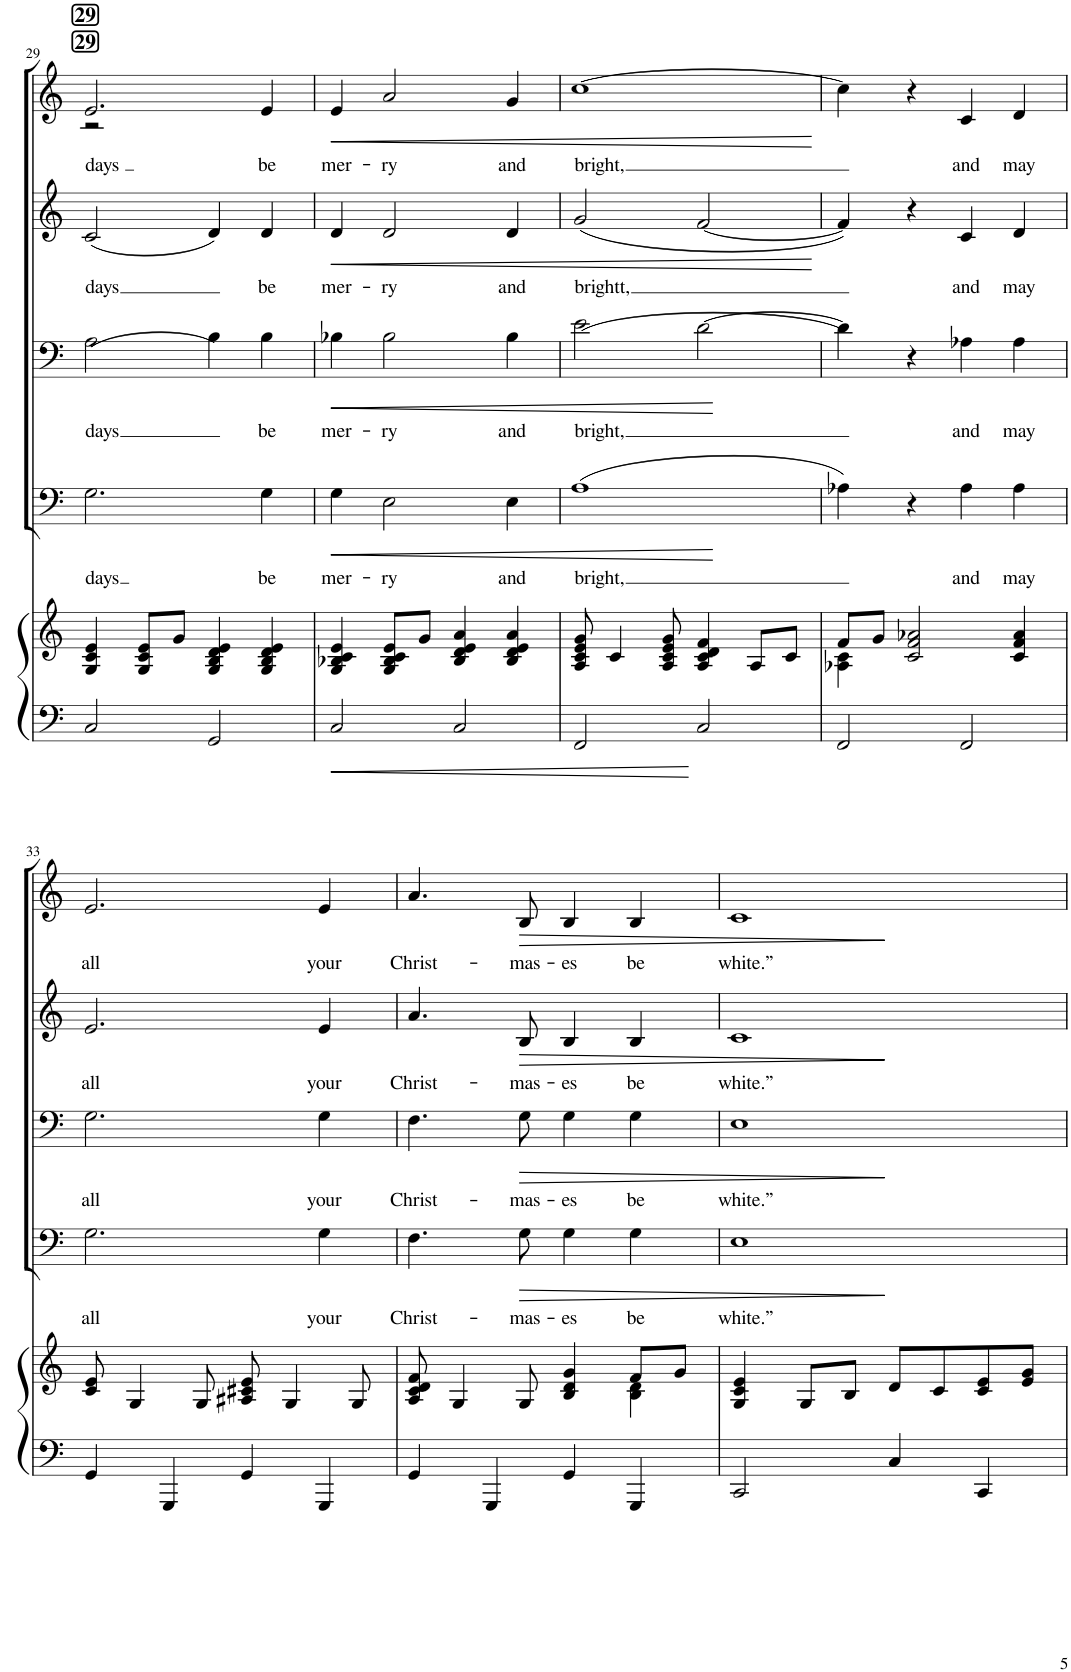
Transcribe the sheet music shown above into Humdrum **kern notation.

**kern	**kern	**kern	**text	**dynam	**kern	**text	**dynam	**kern	**text	**dynam	**kern	**text	**dynam
*part5	*part5	*part4	*part4	*part4	*part3	*part3	*part3	*part2	*part2	*part2	*part1	*part1	*part1
*staff6	*staff5	*staff4	*staff4	*staff4	*staff3	*staff3	*staff3	*staff2	*staff2	*staff2	*staff1	*staff1	*staff1
*I"Piano	*	*I"B.	*	*	*I"T.	*	*	*I"A.	*	*	*I"S.	*	*
*I'Pno	*	*	*	*	*	*	*	*	*	*	*	*	*
!!LO:PB:g=z
*clefF4	*clefG2	*clefF4	*	*	*clefF4	*	*	*clefG2	*	*	*clefG2	*	*
*k[]	*k[]	*k[]	*	*	*k[]	*	*	*k[]	*	*	*k[]	*	*
*M4/4	*M4/4	*M4/4	*	*	*M4/4	*	*	*M4/4	*	*	*M4/4	*	*
*met(c)	*met(c)	*met(c)	*	*	*met(c)	*	*	*met(c)	*	*	*met(c)	*	*
!!LO:REH:place=s1:a:B:cj:fs=12:t=29
!!LO:REH:place=s1:a:B:cj:fs=12:t=29
=29	=29	=29	=29	=29	=29	=29	=29	=29	=29	=29	=29	=29	=29
!	!	!	!LO:LY:b	!	!	!LO:LY:b	!	!	!LO:LY:b	!	!	!LO:LY:b	!
*	*	*	*	*	*	*	*	*	*	*	*^	*	*
2C/	4G/ 4c/ 4e/	2.G\	days	.	(2A\	days	.	(2c/	days	.	2.e/	2r	days	.
.	8G/ 8c/ 8e/L	.	.	.	.	.	.	.	.	.	.	.	.	.
.	8g/J	.	.	.	.	.	.	.	.	.	.	.	.	.
2GG/	4G/ 4B/ 4d/ 4e/	.	.	.	4B\)	.	.	4d/)	.	.	.	2ryy	.	.
!	!	!	!LO:LY:b	!	!	!LO:LY:b	!	!	!LO:LY:b	!	!	!	!LO:LY:b	!
.	4G/ 4B/ 4d/ 4e/	4G\	be	.	4B\	be	.	4d/	be	.	4e/	.	be	.
*	*	*	*	*	*	*	*	*	*	*	*v	*v	*	*
=30	=30	=30	=30	=30	=30	=30	=30	=30	=30	=30	=30	=30	=30
!	!	!	!LO:LY:b	!LO:HP:b	!	!LO:LY:b	!LO:HP:b	!	!LO:LY:b	!LO:HP:b	!	!LO:LY:b	!LO:HP:b
2C/	4G/ 4B-X/ 4c/ 4e/	4G\	mer-	<	4B-X\	mer-	<	4d/	mer-	<	4e/	mer-	<
!	!	!	!LO:LY:b	!	!	!LO:LY:b	!	!	!LO:LY:b	!	!	!LO:LY:b	!
.	8G/ 8B-/ 8c/ 8e/L	2E\	-ry	.	2B-\	-ry	.	2d/	-ry	.	2a/	-ry	.
.	8g/J	.	.	.	.	.	.	.	.	.	.	.	.
2C/	4B-/ 4d/ 4e/ 4a/	.	.	.	.	.	.	.	.	.	.	.	.
!	!	!	!LO:LY:b	!	!	!LO:LY:b	!	!	!LO:LY:b	!	!	!LO:LY:b	!
.	4B-/ 4d/ 4e/ 4a/	4E\	and	.	4B-\	and	.	4d/	and	.	4g/	and	.
=31	=31	=31	=31	=31	=31	=31	=31	=31	=31	=31	=31	=31	=31
!	!	!	!LO:LY:b	!	!	!LO:LY:b	!	!	!LO:LY:b	!	!	!LO:LY:b	!
2FF/	8A/ 8c/ 8e/ 8g/	(1A	bright,	.	(2e\	bright,	.	(2g/	brightt,	.	[1cc	bright,	.
.	4c/	.	.	.	.	.	.	.	.	.	.	.	.
.	8A/ 8c/ 8e/ 8g/	.	.	.	.	.	.	.	.	.	.	.	.
2C/	4A/ 4c/ 4d/ 4f/	.	.	.	[2d\	.	.	[2f/	.	.	.	.	.
.	8A/L	.	.	.	.	.	.	.	.	.	.	.	.
.	8c/J	.	.	.	.	.	.	.	.	.	.	.	.
.	.	.	.	[	.	.	[	.	.	[	.	.	[
=32	=32	=32	=32	=32	=32	=32	=32	=32	=32	=32	=32	=32	=32
*	*^	*	*	*	*	*	*	*	*	*	*	*	*
2FF/	8f/L	4A-X\ 4c\	4A-X\)	.	.	4d\])	.	.	4f/])	.	.	4cc\]	.	.
.	8g/J	.	.	.	.	.	.	.	.	.	.	.	.	.
.	2c/ 2f/ 2a-X/	2.ryy	4r	.	.	4r	.	.	4r	.	.	4r	.	.
!	!	!	!	!LO:LY:b	!	!	!LO:LY:b	!	!	!LO:LY:b	!	!	!LO:LY:b	!
2FF/	.	.	4A-\	and	.	4A-X\	and	.	4c/	and	.	4c/	and	.
!	!	!	!	!LO:LY:b	!	!	!LO:LY:b	!	!	!LO:LY:b	!	!	!LO:LY:b	!
.	4c/ 4f/ 4a-/	.	4A-\	may	.	4A-\	may	.	4d/	may	.	4d/	may	.
*	*v	*v	*	*	*	*	*	*	*	*	*	*	*	*
!!LO:LB:g=z
=33	=33	=33	=33	=33	=33	=33	=33	=33	=33	=33	=33	=33	=33
!	!	!	!LO:LY:b	!	!	!LO:LY:b	!	!	!LO:LY:b	!	!	!LO:LY:b	!
4GG/	8c/ 8e/	2.G\	all	.	2.G\	all	.	2.e/	all	.	2.e/	all	.
.	4G/	.	.	.	.	.	.	.	.	.	.	.	.
4GGG/	.	.	.	.	.	.	.	.	.	.	.	.	.
.	8G/	.	.	.	.	.	.	.	.	.	.	.	.
4GG/	8A#X/ 8c#X/ 8e/	.	.	.	.	.	.	.	.	.	.	.	.
.	4G/	.	.	.	.	.	.	.	.	.	.	.	.
!	!	!	!LO:LY:b	!	!	!LO:LY:b	!	!	!LO:LY:b	!	!	!LO:LY:b	!
4GGG/	.	4G\	your	.	4G\	your	.	4e/	your	.	4e/	your	.
.	8G/	.	.	.	.	.	.	.	.	.	.	.	.
=34	=34	=34	=34	=34	=34	=34	=34	=34	=34	=34	=34	=34	=34
*	*^	*	*	*	*	*	*	*	*	*	*	*	*
!	!	!	!	!LO:LY:b	!	!	!LO:LY:b	!	!	!LO:LY:b	!	!	!LO:LY:b	!
4GG/	8A/ 8c/ 8d/ 8f/	2.ryy	4.F\	Christ-	.	4.F\	Christ-	.	4.a/	Christ-	.	4.a/	Christ-	.
.	4G/	.	.	.	.	.	.	.	.	.	.	.	.	.
4GGG/	.	.	.	.	.	.	.	.	.	.	.	.	.	.
!	!	!	!	!LO:LY:b	!LO:HP:b	!	!LO:LY:b	!LO:HP:b	!	!LO:LY:b	!LO:HP:b	!	!LO:LY:b	!LO:HP:b
.	8G/	.	8G\	-mas-	>	8G\	-mas-	>	8B/	-mas-	>	8B/	-mas-	>
!	!	!	!	!LO:LY:b	!	!	!LO:LY:b	!	!	!LO:LY:b	!	!	!LO:LY:b	!
4GG/	4B/ 4d/ 4g/	.	4G\	-es	.	4G\	-es	.	4B/	-es	.	4B/	-es	.
!	!	!	!	!LO:LY:b	!	!	!LO:LY:b	!	!	!LO:LY:b	!	!	!LO:LY:b	!
4GGG/	8f/L	4B\ 4d\	4G\	be	.	4G\	be	.	4B/	be	.	4B/	be	.
.	8g/J	.	.	.	.	.	.	.	.	.	.	.	.	.
*	*v	*v	*	*	*	*	*	*	*	*	*	*	*	*
=35	=35	=35	=35	=35	=35	=35	=35	=35	=35	=35	=35	=35	=35
!	!	!	!LO:LY:b	!	!	!LO:LY:b	!	!	!LO:LY:b	!	!	!LO:LY:b	!
2CC/	4G/ 4c/ 4e/	1E	white.”	.	1E	white.”	.	1c	white.”	.	1c	white.”	.
.	8G/L	.	.	.	.	.	.	.	.	.	.	.	.
.	8B/J	.	.	.	.	.	.	.	.	.	.	.	.
4C/	8d/L	.	.	.	.	.	.	.	.	.	.	.	.
.	8c/	.	.	.	.	.	.	.	.	.	.	.	.
4CC/	8c/ 8e/	.	.	.	.	.	.	.	.	.	.	.	.
.	8e/ 8g/J	.	.	.	.	.	.	.	.	.	.	.	.
.	.	.	.	]	.	.	]	.	.	]	.	.	]
=	=	=	=	=	=	=	=	=	=	=	=	=	=
*-	*-	*-	*-	*-	*-	*-	*-	*-	*-	*-	*-	*-	*-
